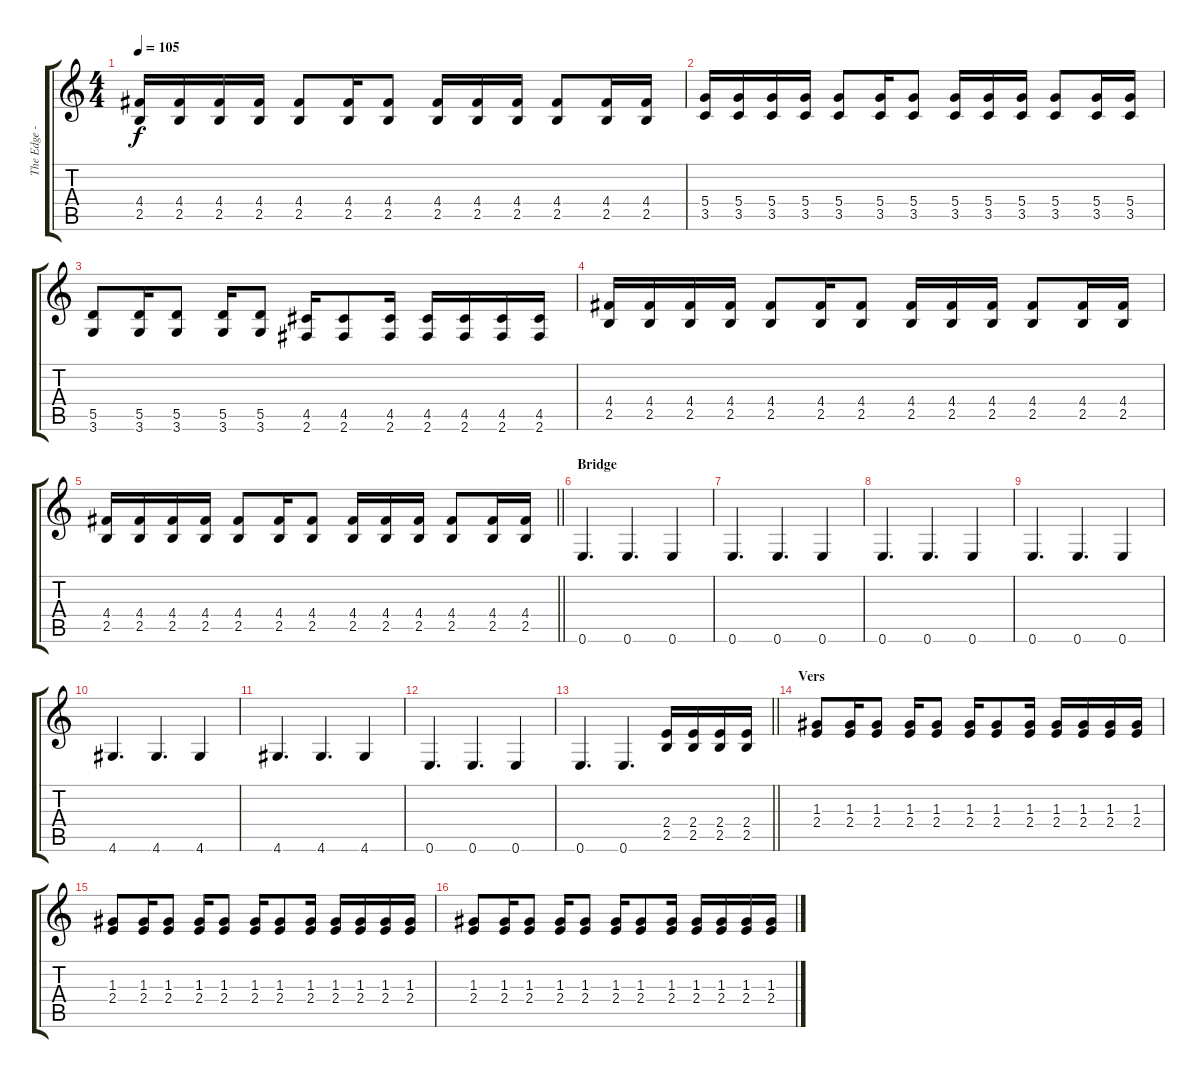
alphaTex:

\track ("The Edge - GI" "The Edge -") {instrument distortionguitar}
\staff {score tabs}
\tuning (E4 B3 G3 D3 A2 E2) {hide}
\ts (4 4)
\tempo 105
\clef g2
\ks c
(4.4 2.5).16{dy f} (4.4 2.5).16 (4.4 2.5).16 (4.4 2.5).16 (4.4 2.5).8 (4.4 2.5).16 (4.4 2.5).8 (4.4 2.5).16 (4.4 2.5).16 (4.4 2.5).16 (4.4 2.5).8 (4.4 2.5).16 (4.4 2.5).16 |
(5.4 3.5).16 (5.4 3.5).16 (5.4 3.5).16 (5.4 3.5).16 (5.4 3.5).8 (5.4 3.5).16 (5.4 3.5).8 (5.4 3.5).16 (5.4 3.5).16 (5.4 3.5).16 (5.4 3.5).8 (5.4 3.5).16 (5.4 3.5).16 |
(5.5 3.6).8 (5.5 3.6).16 (5.5 3.6).8 (5.5 3.6).16 (5.5 3.6).8 (4.5 2.6).16 (4.5 2.6).8 (4.5 2.6).16 (4.5 2.6).16 (4.5 2.6).16 (4.5 2.6).16 (4.5 2.6).16 |
(4.4 2.5).16 (4.4 2.5).16 (4.4 2.5).16 (4.4 2.5).16 (4.4 2.5).8 (4.4 2.5).16 (4.4 2.5).8 (4.4 2.5).16 (4.4 2.5).16 (4.4 2.5).16 (4.4 2.5).8 (4.4 2.5).16 (4.4 2.5).16 |
\barLineRight lightlight
(4.4 2.5).16 (4.4 2.5).16 (4.4 2.5).16 (4.4 2.5).16 (4.4 2.5).8 (4.4 2.5).16 (4.4 2.5).8 (4.4 2.5).16 (4.4 2.5).16 (4.4 2.5).16 (4.4 2.5).8 (4.4 2.5).16 (4.4 2.5).16 |
\section ("" "Bridge")
0.6.4{d instrument electricguitarclean} 0.6.4{d} 0.6.4 |
0.6.4{d} 0.6.4{d} 0.6.4 |
0.6.4{d} 0.6.4{d} 0.6.4 |
0.6.4{d} 0.6.4{d} 0.6.4 |
4.6.4{d} 4.6.4{d} 4.6.4 |
4.6.4{d} 4.6.4{d} 4.6.4 |
0.6.4{d} 0.6.4{d} 0.6.4 |
\barLineRight lightlight
0.6.4{d} 0.6.4{d} (2.4 2.5).16{instrument distortionguitar} (2.4 2.5).16 (2.4 2.5).16 (2.4 2.5).16 |
\section ("" "Vers")
(1.3 2.4).8 (1.3 2.4).16 (1.3 2.4).8 (1.3 2.4).16 (1.3 2.4).8 (1.3 2.4).16 (1.3 2.4).8 (1.3 2.4).16 (1.3 2.4).16 (1.3 2.4).16 (1.3 2.4).16 (1.3 2.4).16 |
(1.3 2.4).8 (1.3 2.4).16 (1.3 2.4).8 (1.3 2.4).16 (1.3 2.4).8 (1.3 2.4).16 (1.3 2.4).8 (1.3 2.4).16 (1.3 2.4).16 (1.3 2.4).16 (1.3 2.4).16 (1.3 2.4).16 |
(1.3 2.4).8 (1.3 2.4).16 (1.3 2.4).8 (1.3 2.4).16 (1.3 2.4).8 (1.3 2.4).16 (1.3 2.4).8 (1.3 2.4).16 (1.3 2.4).16 (1.3 2.4).16 (1.3 2.4).16 (1.3 2.4).16
